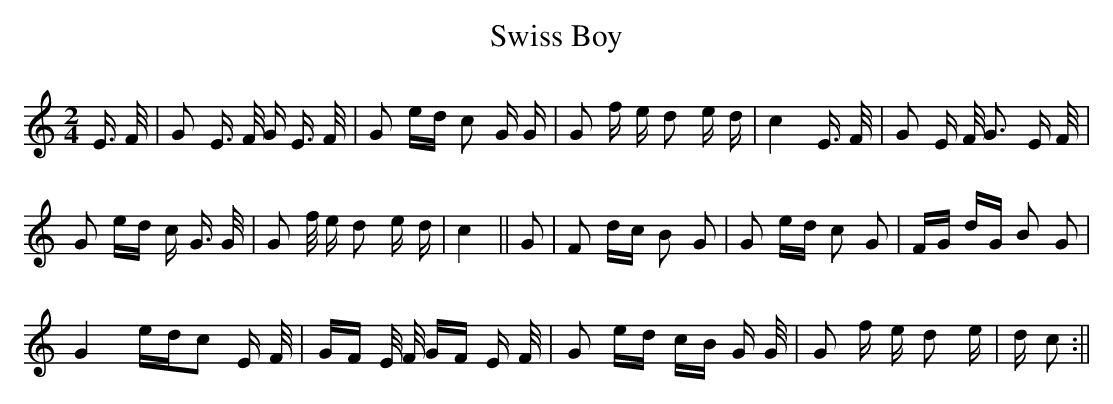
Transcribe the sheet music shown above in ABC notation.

X:1
T:Swiss Boy
M:2/4
L:1/16
K:C major
E> F|G2 E> F G E> F|G2 ed c2 G G|G2 f e d2 e d|c4E> F|G2 E F/2 G3 E F/2|
G2 ed c G> G|G2 f/2 e d2 e d|c4||G2|F2 dc B2 G2|G2 ed c2 G2|FG dG B2 G2|
G4 edc2 E F/2|GF E/2 F/2 GF E F/2|G2 ed cB G G/2|G2 f e d2 e|d c2:||
